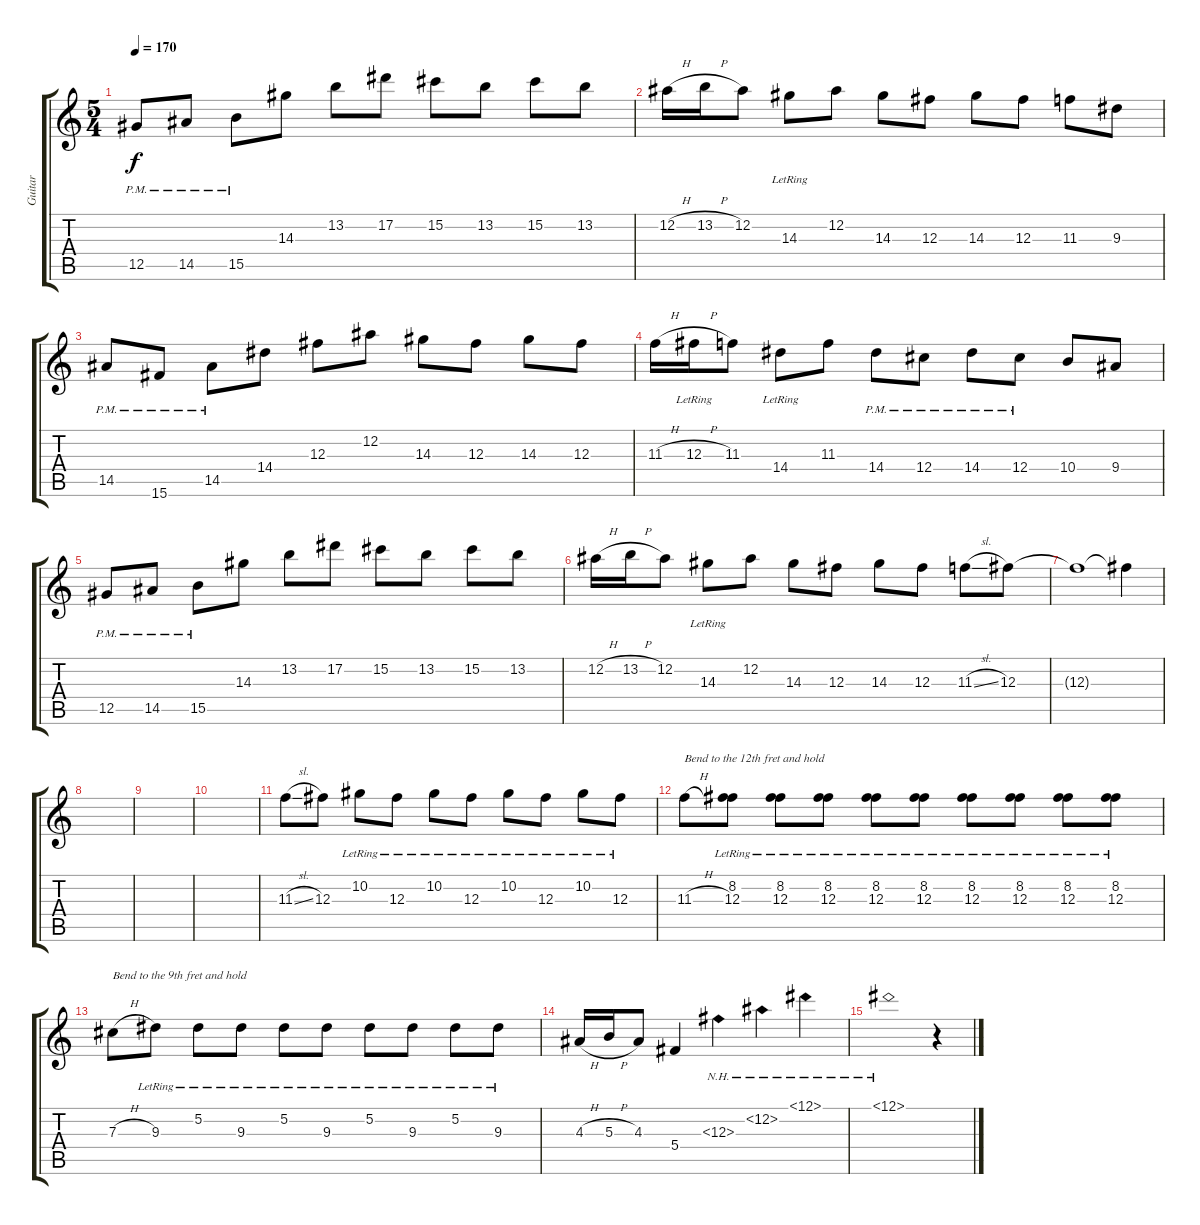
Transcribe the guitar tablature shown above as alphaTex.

\track ("Guitar" "Guitar") {instrument distortionguitar}
\staff {score tabs}
\tuning (Eb4 Bb3 Gb3 Db3 Ab2 Eb2) {hide}
\ts (5 4)
\tempo 170
\clef g2
\ks c
12.5{pm}.8{dy f} 14.5{pm}.8 15.5{pm}.8 14.3.8 13.2.8 17.2.8 15.2.8 13.2.8 15.2.8 13.2.8 |
12.2{h}.16 13.2{h}.16 12.2.8 14.3{lr}.8 12.2.8 14.3.8 12.3.8 14.3.8 12.3.8 11.3.8 9.3.8 |
14.5{pm}.8 15.6{pm}.8 14.5{pm}.8 14.4.8 12.3.8 12.2.8 14.3.8 12.3.8 14.3.8 12.3.8 |
11.3{h}.16 12.3{h lr}.16 11.3.8 14.4{lr}.8 11.3.8 14.4{pm}.8 12.4{pm}.8 14.4{pm}.8 12.4{pm}.8 10.4.8 9.4.8 |
12.5{pm}.8 14.5{pm}.8 15.5{pm}.8 14.3.8 13.2.8 17.2.8 15.2.8 13.2.8 15.2.8 13.2.8 |
12.2{h}.16 13.2{h}.16 12.2.8 14.3{lr}.8 12.2.8 14.3.8 12.3.8 14.3.8 12.3.8 11.3{sl}.8 12.3.8 |
12.3{t}.1 12.3{t}.4 |
|
|
|
11.3{sl}.8 12.3.8 10.2{lr}.8 12.3{lr}.8 10.2{lr}.8 12.3{lr}.8 10.2{lr}.8 12.3{lr}.8 10.2{lr}.8 12.3{lr}.8 |
11.3{h}.8{txt "Bend to the 12th fret and hold"} (8.2{lr} 12.3{lr}).8 (8.2{lr} 12.3{lr}).8 (8.2{lr} 12.3{lr}).8 (8.2{lr} 12.3{lr}).8 (8.2{lr} 12.3{lr}).8 (8.2{lr} 12.3{lr}).8 (8.2{lr} 12.3{lr}).8 (8.2{lr} 12.3{lr}).8 (8.2{lr} 12.3{lr}).8 |
7.3{h}.8{txt "Bend to the 9th fret and hold"} 9.3{lr}.8 5.2{lr}.8 9.3{lr}.8 5.2{lr}.8 9.3{lr}.8 5.2{lr}.8 9.3{lr}.8 5.2{lr}.8 9.3{lr}.8 |
4.3{h}.16 5.3{h}.16 4.3.8 5.4.4 12.3{nh}.4 12.2{nh}.4 12.1{nh}.4 |
12.1{nh}.1 r.4
